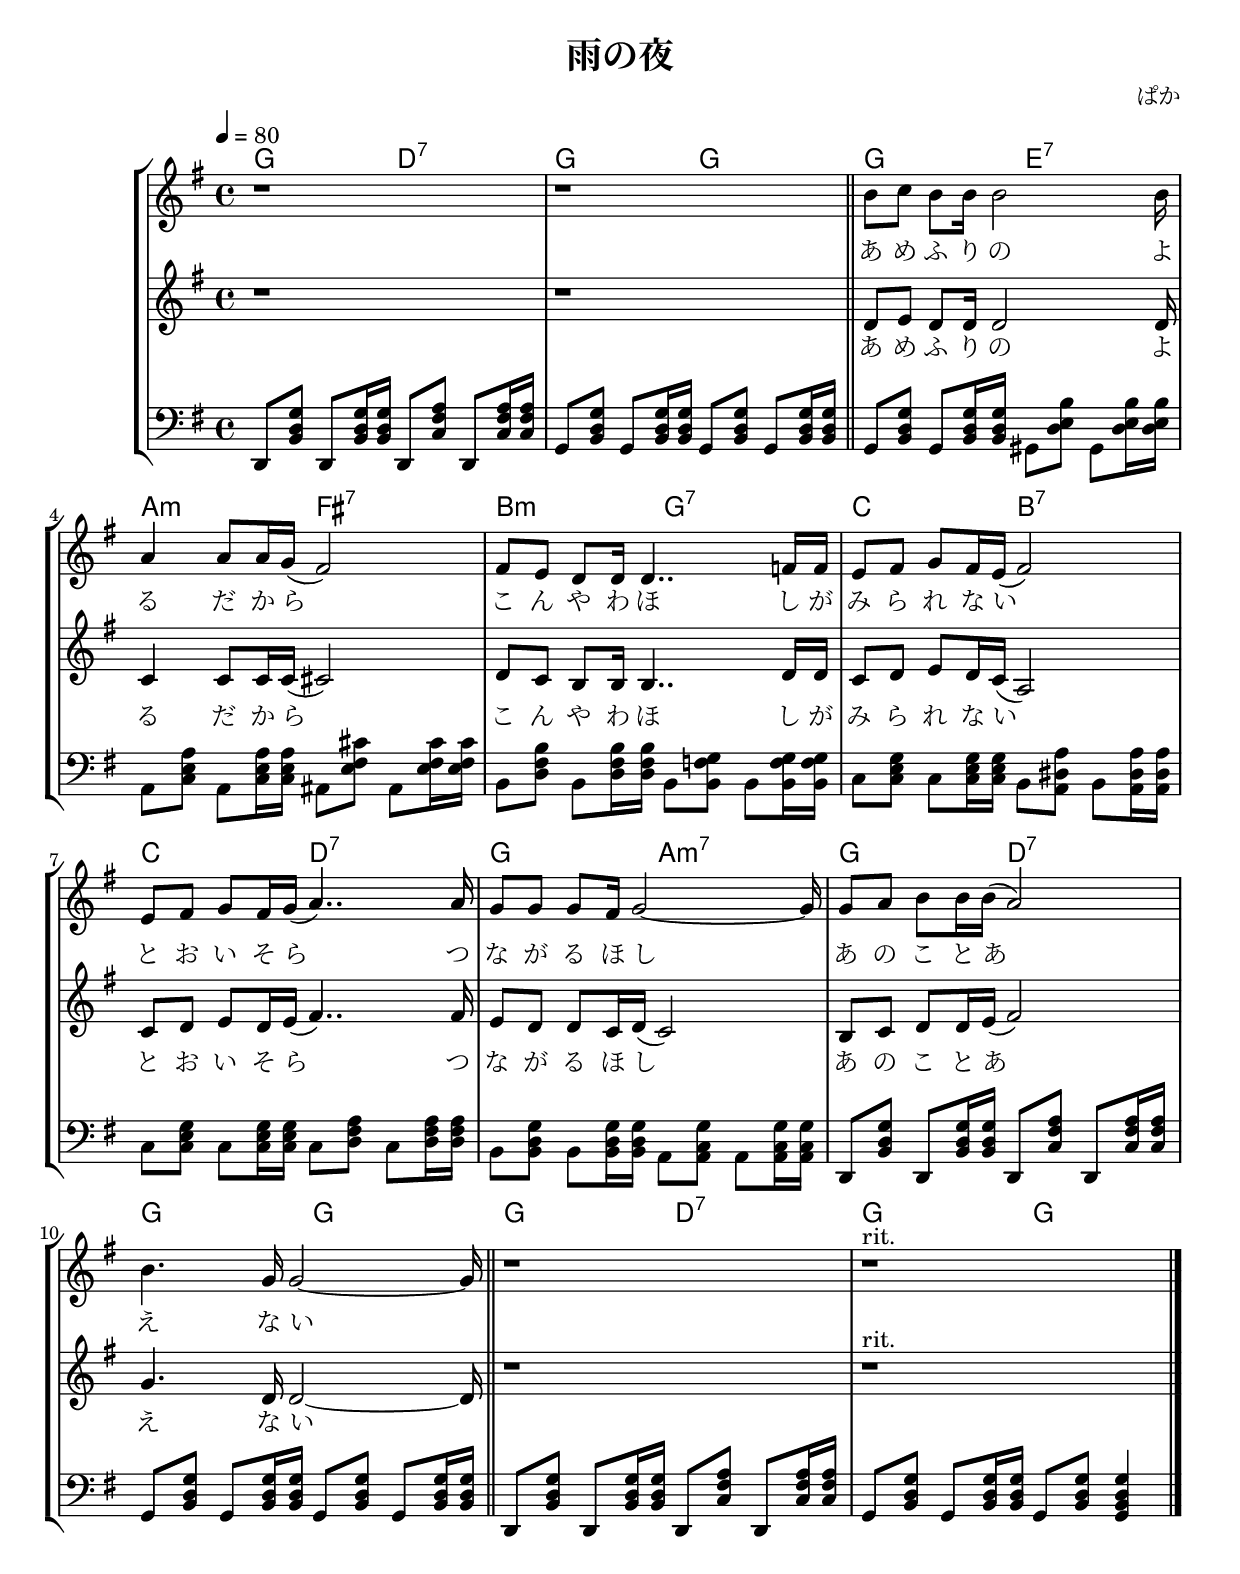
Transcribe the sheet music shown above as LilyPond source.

\version "2.12.1"

\header {
	title = \markup {雨の夜}
	composer = \markup \center-column {ぱか}
}

harmony = \chordmode {
	g2 d:7 g g 

	g e:7 a:m fis:7 b:m g:7 c b:7 c d:7 g a:min7 g d:7 g g 

	g d:7 g g 
}

melody = {
	\key g \major
	\tempo 4 = 80
	r1 | r1   
	\set Staff.midiInstrument = #"fss0.35"
	b'8  c''8  b'8  b'16  b'2  b'16 
	a'4  a'8  a'16  g'16  (fis'2) 
	fis'8  e'8  d'8  d'16  d'4..  f'16  f'16 
	e'8  fis'8  g'8  fis'16  e'16  (fis'2) 
	e'8  fis'8  g'8  fis'16  g'16  (a'4..)  a'16 
	g'8  g'8  g'8  fis'16  g'2~g'16 
	g'8  a'8  b'8  b'16  b'16  (a'2) 
	b'4.  g'16  g'2~g'16
	r1 | r1^"rit." \bar "|."
}

words = \lyricmode {
	
	あ  め  ふ  り  の  よ  る  だ  か  ら  こ  ん  や  わ  ほ  し  が  み  ら  れ  な  い  と  お  い  そ  ら  つ  な  が  る  ほ  し  あ  の  こ  と  あ  え  な  い  
	
}

secondmelody = {
	\key g \major
	\tempo 4 = 80
	r1 | r1   
	\set Staff.midiInstrument = #"fss0.35"
	d'8  e'8  d'8  d'16  d'2  d'16 
	c'4  c'8  c'16  c'16  (cis'2) 
	d'8  c'8  b8  b16  b4..  d'16  d'16 
	c'8  d'8  e'8  d'16  c'16  (a2) 
	c'8  d'8  e'8  d'16  e'16  (fis'4..)  fis'16 
	e'8  d'8  d'8  c'16  d'16  (c'2) 
	b8  c'8  d'8  d'16  e'16  (fis'2) 
	g'4.  d'16  d'2~d'16
	r1 | r1^"rit." \bar "|."
}

secondwords = \lyricmode {
	
	あ  め  ふ  り  の  よ  る  だ  か  ら  こ  ん  や  わ  ほ  し  が  み  ら  れ  な  い  と  お  い  そ  ら  つ  な  が  る  ほ  し  あ  の  こ  と  あ  え  な  い  
	
}

tempochange = {
	\tempo 4 = 80
	r1 | r1 \bar "||"
	\tempo 4 = 80
	r1 | r1 | r1 | r1 | r1 | r1 | r1 | r1 \bar "||"
	\tempo 4 = 80
	r1 | \tempo 4 = 60 r2 \tempo 4 = 53 r2 \bar "|."
}

mainacc = {
	\clef bass
	\set Staff.midiInstrument = #"Acoustic Guitar (steel)"
	\key g \major
	\tempo 4 = 80
	d,8 <b, d g> d, <b, d g>16 <b, d g>
	d,8 <c fis a> d, <c fis a>16 <c fis a>
	g,8 <b, d g> g, <b, d g>16 <b, d g>
	g,8 <b, d g> g, <b, d g>16 <b, d g>
	\bar "||"

	\set Staff.midiInstrument = #"Acoustic Guitar (steel)"
	g,8 <b, d g> g, <b, d g>16 <b, d g>
	gis,8 <d e b> gis, <d e b>16 <d e b>
	a,8 <c e a> a, <c e a>16 <c e a>
	ais,8 <e fis cis'> ais, <e fis cis'>16 <e fis cis'>
	b,8 <d fis b> b, <d fis b>16 <d fis b>
	b,8 <b, f g> b, <b, f g>16 <b, f g>
	c8 <c e g> c <c e g>16 <c e g>
	b,8 <a, dis a> b, <a, dis a>16 <a, dis a>
	c8 <c e g> c <c e g>16 <c e g>
	c8 <d fis a> c <d fis a>16 <d fis a>
	b,8 <b, d g> b, <b, d g>16 <b, d g>
	a,8 <a, c g> a, <a, c g>16 <a, c g>
	d,8 <b, d g> d, <b, d g>16 <b, d g>
	d,8 <c fis a> d, <c fis a>16 <c fis a>
	g,8 <b, d g> g, <b, d g>16 <b, d g>
	g,8 <b, d g> g, <b, d g>16 <b, d g>
	\bar "||"

	\set Staff.midiInstrument = #"Acoustic Guitar (steel)"
	d,8 <b, d g> d, <b, d g>16 <b, d g>
	d,8 <c fis a> d, <c fis a>16 <c fis a>
	g,8 <b, d g> g, <b, d g>16 <b, d g>
	g,8 <b, d g>8 <g, b, d g>4
	\bar "|."
}

subacc = {
	\clef bass
	\set Staff.midiInstrument = #"Pizzicato Strings"
	\key g \major
	\tempo 4 = 80
	d,4.d,8
	d,4.d,8
	g,4.g,8
	g,4.g,8
	\bar "||"

	\set Staff.midiInstrument = #"Pizzicato Strings"
	g,4.g,8
	gis,4.gis,8
	a,4.a,8
	ais,4.ais,8
	b,4.b,8
	b,4.b,8
	c4.c8
	b,4.b,8
	c4.c8
	c4.c8
	b,4.b,8
	a,4.a,8
	d,4.d,8
	d,4.d,8
	g,4.g,8
	g,4.g,8
	\bar "||"

	\set Staff.midiInstrument = #"Pizzicato Strings"
	d,4.d,8
	d,4.d,8
	g,4.g,8
	g,2
	\bar "|."
}

percA = {
	\drummode {
	r4 sn2 sn8. sn16  |r8 sn8 sn4 sn8 sn8 sn16 sn8 sn16  \bar "||"
	r4 sn2 sn8. sn16  |r4 sn2 sn8. sn16  |r4 sn2 sn8. sn16  |r4 sn2 sn8. sn16  |r4 sn2 sn8. sn16  |r4 sn2 sn8. sn16  |r4 sn2 sn8. sn16  |r8 sn8 sn4 sn8 sn8 sn16 sn8 sn16  \bar "||"
	r4 sn2 sn8. sn16  |r8 sn8 sn4 sn8 sn8 sn16 sn8 sn16  \bar "|."
	}
}

percB = {
	\drummode {
	r4. r16 tommh8 tommh4. r16  |r1  \bar "||"
	r4. r16 tommh8 tommh4. r16  |r1  |r4. r16 tommh8 tommh4. r16  |r1  |r4. r16 tommh8 tommh4. r16  |r1  |r4. r16 tommh8 tommh4. r16  |r1  \bar "||"
	r4. r16 tommh8 tommh4. r16  |r1  \bar "|."
	}
}

percC = {
	\drummode {
	r8 toml8 toml8 toml8 toml8 toml8 toml8 toml8  |toml8 toml8 toml8 toml8 toml8 toml8 toml8 toml8  \bar "||"
	r8 toml8 toml8 toml8 toml8 toml8 toml8 toml8  |toml8 toml8 toml8 toml8 toml8 toml8 toml8 toml8  |toml8 toml8 toml8 toml8 toml8 toml8 toml8 toml8  |toml8 toml8 toml8 toml8 toml8 toml8 toml8 toml8  |r8 toml8 toml8 toml8 toml8 toml8 toml8 toml8  |toml8 toml8 toml8 toml8 toml8 toml8 toml8 toml8  |toml8 toml8 toml8 toml8 toml8 toml8 toml8 toml8  |toml8 toml8 toml8 toml8 toml8 toml8 toml8 toml8  \bar "||"
	r8 toml8 toml8 toml8 toml8 toml8 toml8 toml8  |toml8 toml8 toml8 toml8 toml8 toml8 toml8 toml8  \bar "|."
	}
}

percD = {
	\drummode {
	r1  |r4. r16 tomfh2 r16  \bar "||"
	r1  |r4. r16 tomfh8 tomfh4. r16  |r1  |r4. r16 tomfh8 tomfh4. r16  |r1  |r4. r16 tomfh8 tomfh4. r16  |r1  |r4. r16 tomfh2 r16  \bar "||"
	r1  |r4. r16 tomfh2 r16  \bar "|."
	}
}

percE = {
	\drummode {
	bd4. r16 bd8. bd4.  |bd4. bd8 bd4 r16 bd8.  \bar "||"
	bd4. r16 bd8. bd4.  |bd8. bd4. r16 bd4 bd8  |bd8. bd4 bd8. bd4.  |bd8. bd4. r16 bd4 bd8  |bd4. r16 bd8. bd4.  |bd8. bd4. r16 bd4 bd8  |bd8. bd4 bd8. bd4.  |bd4. bd8 bd4 r16 bd8.  \bar "||"
	bd4. r16 bd8. bd4.  |bd4. bd8 bd4 r16 bd8.  \bar "|."
	}
}

percF = {
	\drummode {
	cymc1  |r1 \bar "||"
	cymc1  |r1 |r1 |r1 |cymc1  |r1 |r1 |r1 \bar "||"
	cymc1  |r1 \bar "|."
	}
}

\score {
	<<
		\new StaffGroup <<
			\new ChordNames {\harmony}
			\new Voice = "melody" {\melody}
			\new Lyrics \lyricsto "melody" \words
			\new Voice = "secondmelody" {\secondmelody}
			\new Lyrics \lyricsto "secondmelody" \secondwords
			\new Staff = "mainacc" {\mainacc}
		>>
	>>
	\layout { }
}
